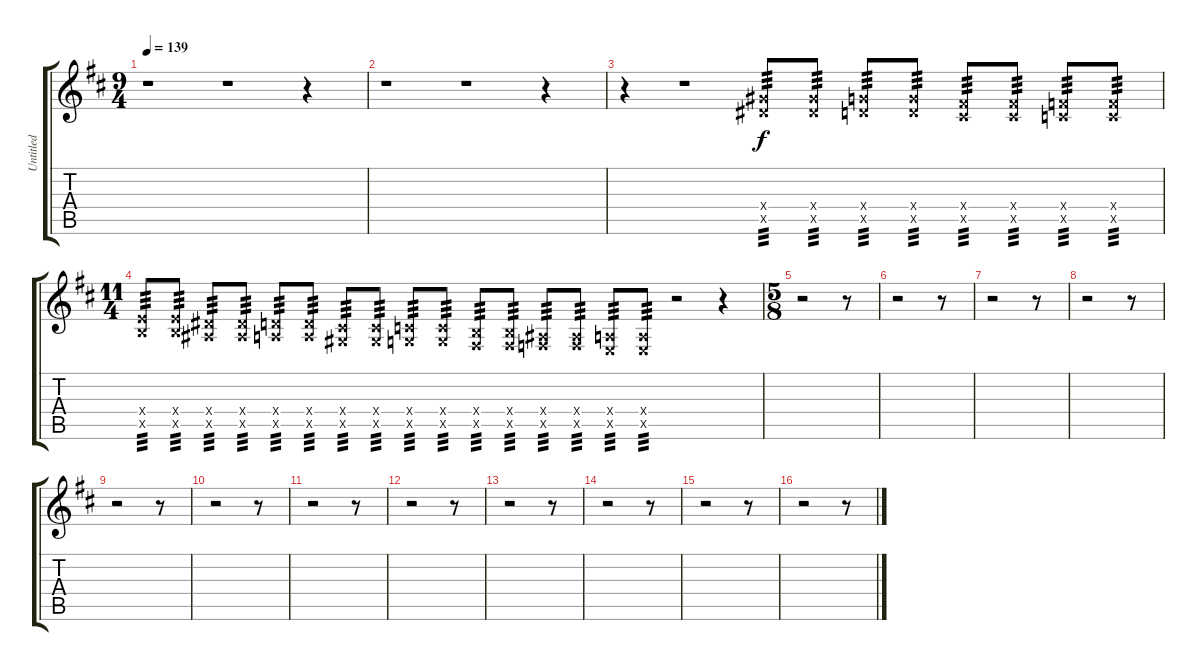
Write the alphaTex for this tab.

\track ("Untitled" "Untitled") {instrument guitarfretnoise}
\staff {score tabs}
\tuning (Eb4 Bb3 Gb3 Db3 Ab2 Eb2) {hide}
\ts (9 4)
\tempo 139
\clef g2
\ks d
r.1{dy f} r.1 r.4 |
r.1 r.1 r.4 |
r.4 r.1 (19.4{x} 19.5{x}).8{tp 3} (19.4{x} 19.5{x}).8{tp 3} (18.4{x} 18.5{x}).8{tp 3} (18.4{x} 18.5{x}).8{tp 3} (17.4{x} 17.5{x}).8{tp 3} (17.4{x} 17.5{x}).8{tp 3} (16.4{x} 16.5{x}).8{tp 3} (16.4{x} 16.5{x}).8{tp 3} |
\ts (11 4)
(15.4{x} 15.5{x}).8{tp 3} (15.4{x} 15.5{x}).8{tp 3} (14.4{x} 14.5{x}).8{tp 3} (14.4{x} 14.5{x}).8{tp 3} (13.4{x} 13.5{x}).8{tp 3} (13.4{x} 13.5{x}).8{tp 3} (12.4{x} 12.5{x}).8{tp 3} (12.4{x} 12.5{x}).8{tp 3} (11.4{x} 11.5{x}).8{tp 3} (11.4{x} 11.5{x}).8{tp 3} (10.4{x} 10.5{x}).8{tp 3} (10.4{x} 10.5{x}).8{tp 3} (9.4{x} 9.5{x}).8{tp 3} (9.4{x} 9.5{x}).8{tp 3} (8.4{x} 8.5{x}).8{tp 3} (8.4{x} 8.5{x}).8{tp 3} r.2 r.4 |
\ts (5 8)
r.2 r.8 |
r.2 r.8 |
r.2 r.8 |
r.2 r.8 |
r.2 r.8 |
r.2 r.8 |
r.2 r.8 |
r.2 r.8 |
r.2 r.8 |
r.2 r.8 |
r.2 r.8 |
r.2 r.8
